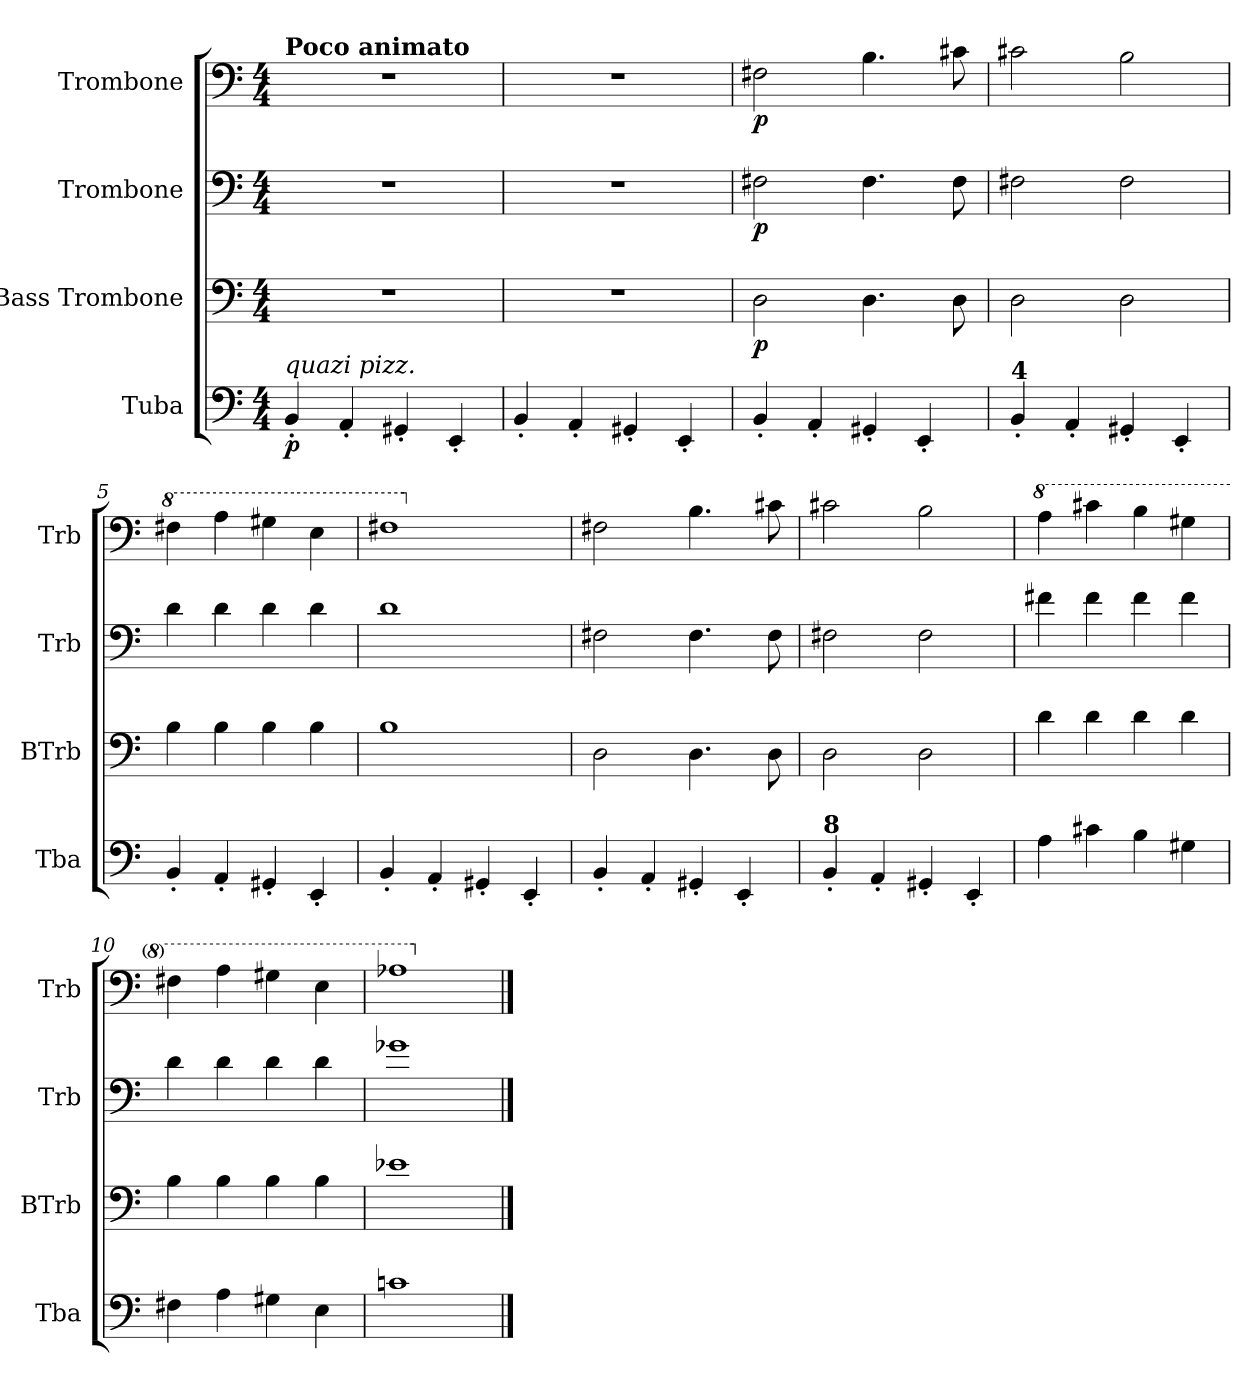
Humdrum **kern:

**kern	**dynam	**kern	**dynam	**kern	**dynam	**kern	**dynam
*part4	*part4	*part3	*part3	*part2	*part2	*part1	*part1
*staff4	*staff4	*staff3	*staff3	*staff2	*staff2	*staff1	*staff1
*I"Tuba	*	*I"Bass Trombone	*	*I"Trombone	*	*I"Trombone	*
*I'Tba	*	*I'BTrb	*	*I'Trb	*	*I'Trb	*
*clefF4	*	*clefF4	*	*clefF4	*	*clefF4	*
*k[]	*	*k[]	*	*k[]	*	*k[]	*
*M4/4	*	*M4/4	*	*M4/4	*	*M4/4	*
*MM80	*	*MM80	*	*MM80	*	*MM80	*
=1	=1	=1	=1	=1	=1	=1	=1
!	!	!	!	!	!	!LO:TX:a:B:t=Poco animato	!
!LO:TX:a:i:t=quazi pizz.	!	!	!	!	!	!	!
!	!LO:DY:b	!	!	!	!	!	!
4BB'/	p	1r	.	1r	.	1r	.
4AA'/	.	.	.	.	.	.	.
4GG#X'/	.	.	.	.	.	.	.
4EE'/	.	.	.	.	.	.	.
=2	=2	=2	=2	=2	=2	=2	=2
4BB'/	.	1r	.	1r	.	1r	.
4AA'/	.	.	.	.	.	.	.
4GG#X'/	.	.	.	.	.	.	.
4EE'/	.	.	.	.	.	.	.
=3	=3	=3	=3	=3	=3	=3	=3
!	!	!	!LO:DY:b	!	!LO:DY:b	!	!LO:DY:b
4BB'/	.	2D\	p	2F#X\	p	2F#X\	p
4AA'/	.	.	.	.	.	.	.
4GG#X'/	.	4.D\	.	4.F#\	.	4.B\	.
4EE'/	.	.	.	.	.	.	.
.	.	8D\	.	8F#\	.	8c#X\	.
=4	=4	=4	=4	=4	=4	=4	=4
!LO:TX:a:B:t=4	!	!	!	!	!	!	!
4BB'/	.	2D\	.	2F#X\	.	2c#X\	.
4AA'/	.	.	.	.	.	.	.
4GG#X'/	.	2D\	.	2F#\	.	2B\	.
4EE'/	.	.	.	.	.	.	.
=5	=5	=5	=5	=5	=5	=5	=5
*	*	*	*	*	*	*8va	*
4BB'/	.	4B\	.	4d\	.	4f#X\	.
4AA'/	.	4B\	.	4d\	.	4a\	.
4GG#X'/	.	4B\	.	4d\	.	4g#X\	.
4EE'/	.	4B\	.	4d\	.	4e\	.
=6	=6	=6	=6	=6	=6	=6	=6
4BB'/	.	1B	.	1d	.	1f#X	.
4AA'/	.	.	.	.	.	.	.
4GG#X'/	.	.	.	.	.	.	.
4EE'/	.	.	.	.	.	.	.
!!LO:LB:g=z
=7	=7	=7	=7	=7	=7	=7	=7
*	*	*	*	*	*	*X8va	*
4BB'/	.	2D\	.	2F#X\	.	2F#X\	.
4AA'/	.	.	.	.	.	.	.
4GG#X'/	.	4.D\	.	4.F#\	.	4.B\	.
4EE'/	.	.	.	.	.	.	.
.	.	8D\	.	8F#\	.	8c#X\	.
=8	=8	=8	=8	=8	=8	=8	=8
!LO:TX:a:B:t=8	!	!	!	!	!	!	!
4BB'/	.	2D\	.	2F#X\	.	2c#X\	.
4AA'/	.	.	.	.	.	.	.
4GG#X'/	.	2D\	.	2F#\	.	2B\	.
4EE'/	.	.	.	.	.	.	.
=9	=9	=9	=9	=9	=9	=9	=9
*	*	*	*	*	*	*8va	*
4A\	.	4d\	.	4f#X\	.	4a\	.
4c#X\	.	4d\	.	4f#\	.	4cc#X\	.
4B\	.	4d\	.	4f#\	.	4b\	.
4G#X\	.	4d\	.	4f#\	.	4g#X\	.
=10	=10	=10	=10	=10	=10	=10	=10
4F#X\	.	4B\	.	4d\	.	4f#X\	.
4A\	.	4B\	.	4d\	.	4a\	.
4G#X\	.	4B\	.	4d\	.	4g#X\	.
4E\	.	4B\	.	4d\	.	4e\	.
=11	=11	=11	=11	=11	=11	=11	=11
1cn	.	1e-X	.	1g-X	.	1a-X	.
*	*	*	*	*	*	*X8va	*
==	==	==	==	==	==	==	==
*-	*-	*-	*-	*-	*-	*-	*-
